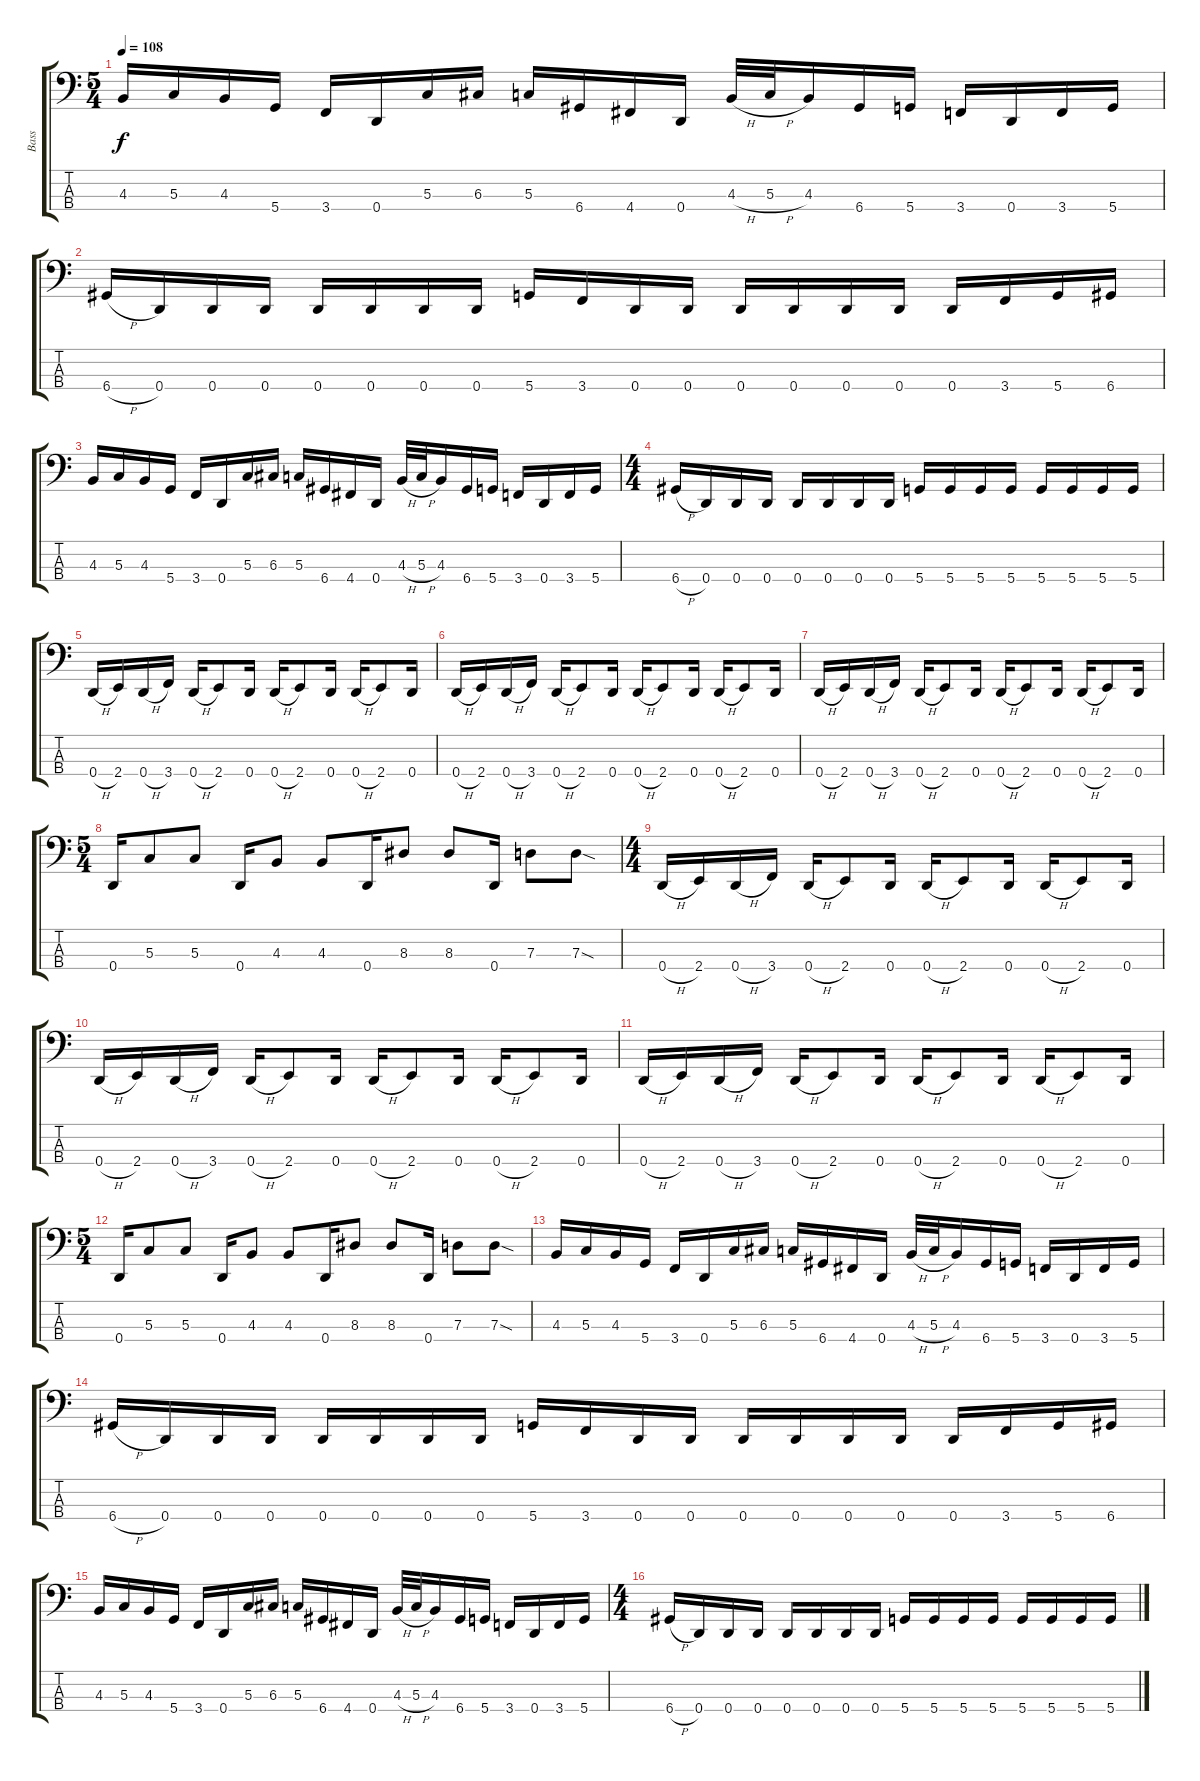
\track ("Bass" "Bass") {instrument electricbassfinger}
\staff {score tabs}
\tuning (F2 C2 G1 D1) {hide}
\ts (5 4)
\tempo 108
\clef f4
\ks c
4.3.16{dy f} 5.3.16 4.3.16 5.4.16 3.4.16 0.4.16 5.3.16 6.3.16 5.3.16 6.4.16 4.4.16 0.4.16 4.3{h}.32 5.3{h}.32 4.3.16 6.4.16 5.4.16 3.4.16 0.4.16 3.4.16 5.4.16 |
6.4{h}.16 0.4.16 0.4.16 0.4.16 0.4.16 0.4.16 0.4.16 0.4.16 5.4.16 3.4.16 0.4.16 0.4.16 0.4.16 0.4.16 0.4.16 0.4.16 0.4.16 3.4.16 5.4.16 6.4.16 |
4.3.16 5.3.16 4.3.16 5.4.16 3.4.16 0.4.16 5.3.16 6.3.16 5.3.16 6.4.16 4.4.16 0.4.16 4.3{h}.32 5.3{h}.32 4.3.16 6.4.16 5.4.16 3.4.16 0.4.16 3.4.16 5.4.16 |
\ts (4 4)
6.4{h}.16 0.4.16 0.4.16 0.4.16 0.4.16 0.4.16 0.4.16 0.4.16 5.4.16 5.4.16 5.4.16 5.4.16 5.4.16 5.4.16 5.4.16 5.4.16 |
0.4{h}.16 2.4.16 0.4{h}.16 3.4.16 0.4{h}.16 2.4.8 0.4.16 0.4{h}.16 2.4.8 0.4.16 0.4{h}.16 2.4.8 0.4.16 |
0.4{h}.16 2.4.16 0.4{h}.16 3.4.16 0.4{h}.16 2.4.8 0.4.16 0.4{h}.16 2.4.8 0.4.16 0.4{h}.16 2.4.8 0.4.16 |
0.4{h}.16 2.4.16 0.4{h}.16 3.4.16 0.4{h}.16 2.4.8 0.4.16 0.4{h}.16 2.4.8 0.4.16 0.4{h}.16 2.4.8 0.4.16 |
\ts (5 4)
0.4.16 5.3.8 5.3.8 0.4.16 4.3.8 4.3.8 0.4.16 8.3.8 8.3.8 0.4.16 7.3.8 7.3{sod}.8 |
\ts (4 4)
0.4{h}.16 2.4.16 0.4{h}.16 3.4.16 0.4{h}.16 2.4.8 0.4.16 0.4{h}.16 2.4.8 0.4.16 0.4{h}.16 2.4.8 0.4.16 |
0.4{h}.16 2.4.16 0.4{h}.16 3.4.16 0.4{h}.16 2.4.8 0.4.16 0.4{h}.16 2.4.8 0.4.16 0.4{h}.16 2.4.8 0.4.16 |
0.4{h}.16 2.4.16 0.4{h}.16 3.4.16 0.4{h}.16 2.4.8 0.4.16 0.4{h}.16 2.4.8 0.4.16 0.4{h}.16 2.4.8 0.4.16 |
\ts (5 4)
0.4.16 5.3.8 5.3.8 0.4.16 4.3.8 4.3.8 0.4.16 8.3.8 8.3.8 0.4.16 7.3.8 7.3{sod}.8 |
4.3.16 5.3.16 4.3.16 5.4.16 3.4.16 0.4.16 5.3.16 6.3.16 5.3.16 6.4.16 4.4.16 0.4.16 4.3{h}.32 5.3{h}.32 4.3.16 6.4.16 5.4.16 3.4.16 0.4.16 3.4.16 5.4.16 |
6.4{h}.16 0.4.16 0.4.16 0.4.16 0.4.16 0.4.16 0.4.16 0.4.16 5.4.16 3.4.16 0.4.16 0.4.16 0.4.16 0.4.16 0.4.16 0.4.16 0.4.16 3.4.16 5.4.16 6.4.16 |
4.3.16 5.3.16 4.3.16 5.4.16 3.4.16 0.4.16 5.3.16 6.3.16 5.3.16 6.4.16 4.4.16 0.4.16 4.3{h}.32 5.3{h}.32 4.3.16 6.4.16 5.4.16 3.4.16 0.4.16 3.4.16 5.4.16 |
\ts (4 4)
6.4{h}.16 0.4.16 0.4.16 0.4.16 0.4.16 0.4.16 0.4.16 0.4.16 5.4.16 5.4.16 5.4.16 5.4.16 5.4.16 5.4.16 5.4.16 5.4.16
